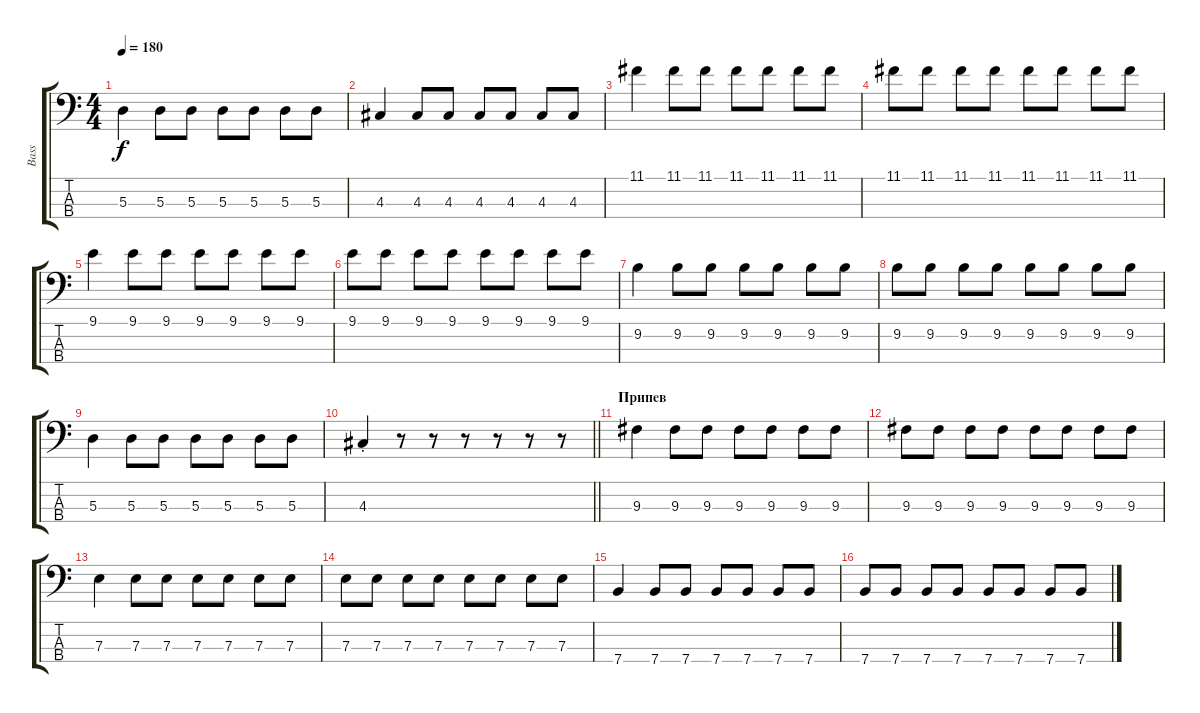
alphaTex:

\track ("Bass" "Bass") {instrument electricbassfinger}
\staff {score tabs}
\tuning (G2 D2 A1 E1) {hide}
\ts (4 4)
\tempo 180
\clef f4
\ks c
5.3.4{dy f} 5.3.8 5.3.8 5.3.8 5.3.8 5.3.8 5.3.8 |
4.3.4 4.3.8 4.3.8 4.3.8 4.3.8 4.3.8 4.3.8 |
11.1.4 11.1.8 11.1.8 11.1.8 11.1.8 11.1.8 11.1.8 |
11.1.8 11.1.8 11.1.8 11.1.8 11.1.8 11.1.8 11.1.8 11.1.8 |
9.1.4 9.1.8 9.1.8 9.1.8 9.1.8 9.1.8 9.1.8 |
9.1.8 9.1.8 9.1.8 9.1.8 9.1.8 9.1.8 9.1.8 9.1.8 |
9.2.4 9.2.8 9.2.8 9.2.8 9.2.8 9.2.8 9.2.8 |
9.2.8 9.2.8 9.2.8 9.2.8 9.2.8 9.2.8 9.2.8 9.2.8 |
5.3.4 5.3.8 5.3.8 5.3.8 5.3.8 5.3.8 5.3.8 |
\barLineRight lightlight
4.3{st}.4 r.8 r.8 r.8 r.8 r.8 r.8 |
\section ("" "Припев")
9.3.4 9.3.8 9.3.8 9.3.8 9.3.8 9.3.8 9.3.8 |
9.3.8 9.3.8 9.3.8 9.3.8 9.3.8 9.3.8 9.3.8 9.3.8 |
7.3.4 7.3.8 7.3.8 7.3.8 7.3.8 7.3.8 7.3.8 |
7.3.8 7.3.8 7.3.8 7.3.8 7.3.8 7.3.8 7.3.8 7.3.8 |
7.4.4 7.4.8 7.4.8 7.4.8 7.4.8 7.4.8 7.4.8 |
7.4.8 7.4.8 7.4.8 7.4.8 7.4.8 7.4.8 7.4.8 7.4.8
